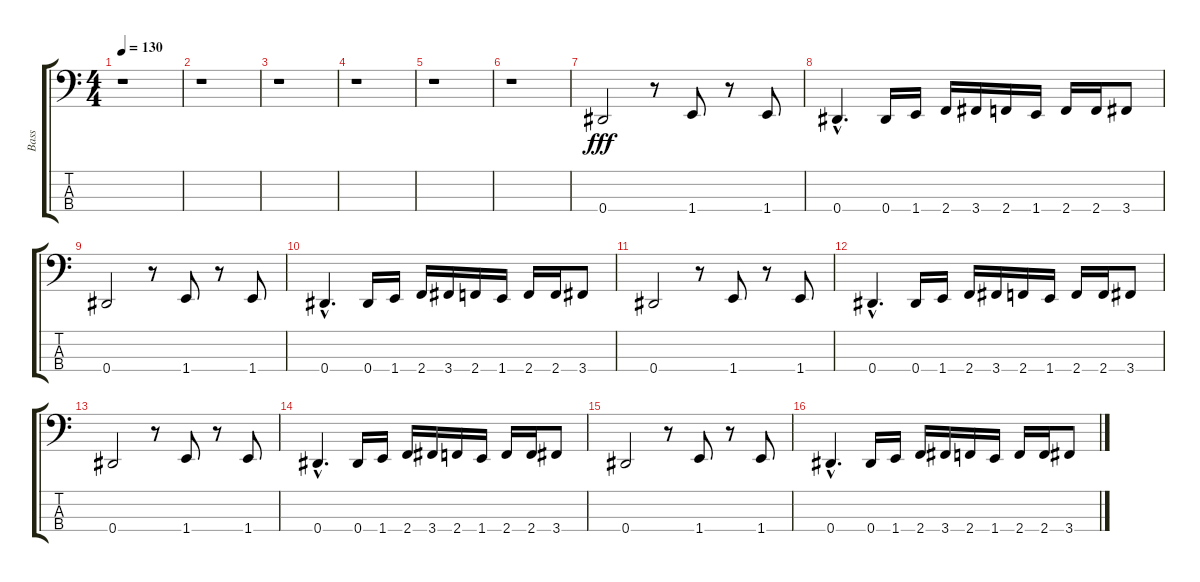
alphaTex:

\track ("Bass" "Bass") {instrument electricbasspick}
\staff {score tabs}
\tuning (Gb2 Db2 Ab1 Eb1) {hide}
\ts (4 4)
\tempo 130
\clef f4
\ks c
r.1{dy fff} |
r.1 |
r.1 |
r.1 |
r.1 |
r.1 |
0.4.2 r.8 1.4.8 r.8 1.4.8 |
0.4{hac}.4{d} 0.4.16 1.4.16 2.4.16 3.4.16 2.4.16 1.4.16 2.4.16 2.4.16 3.4.8 |
0.4.2 r.8 1.4.8 r.8 1.4.8 |
0.4{hac}.4{d} 0.4.16 1.4.16 2.4.16 3.4.16 2.4.16 1.4.16 2.4.16 2.4.16 3.4.8 |
0.4.2 r.8 1.4.8 r.8 1.4.8 |
0.4{hac}.4{d} 0.4.16 1.4.16 2.4.16 3.4.16 2.4.16 1.4.16 2.4.16 2.4.16 3.4.8 |
0.4.2 r.8 1.4.8 r.8 1.4.8 |
0.4{hac}.4{d} 0.4.16 1.4.16 2.4.16 3.4.16 2.4.16 1.4.16 2.4.16 2.4.16 3.4.8 |
0.4.2 r.8 1.4.8 r.8 1.4.8 |
0.4{hac}.4{d} 0.4.16 1.4.16 2.4.16 3.4.16 2.4.16 1.4.16 2.4.16 2.4.16 3.4.8
